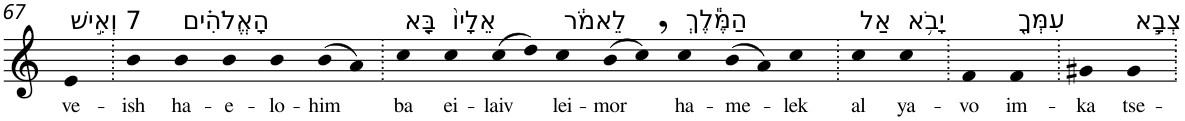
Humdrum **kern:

**kern	**text
*part1	*part1
*staff1	*staff1
*I"Piano	*
*I'Pno	*
!!LO:PB:g=z
*clefG2	*
*k[]	*
=67	=67
!LO:TX:a:t=7 וְאִ֣ישׁ	!
!	!LO:LY:b
4e	ve-
=68.	=68.
!	!LO:LY:b
4b	-ish
!LO:TX:a:t=הָאֱלֹהִ֗ים	!
!	!LO:LY:b
4b	ha-
!	!LO:LY:b
4b	-e-
!	!LO:LY:b
4b	-lo-
!	!LO:LY:b
(>8b	-him
8a)	.
=69.	=69.
!LO:TX:a:t=בָּ֤א	!
!	!LO:LY:b
4cc	ba
!LO:TX:a:t=אֵלָיו֙	!
!	!LO:LY:b
4cc	ei-
!	!LO:LY:b
(>8cc	-laiv
8dd)	.
!LO:TX:a:t=לֵאמֹ֔ר	!
!	!LO:LY:b
4cc	lei-
!	!LO:LY:b
(>8b	-mor
8cc,)	.
!LO:TX:a:t=הַמֶּ֕לֶךְ	!
!	!LO:LY:b
4cc	ha-
!	!LO:LY:b
(>8b	-me-
8a)	.
!	!LO:LY:b
4cc	-lek
=70.	=70.
!LO:TX:a:t=אַל	!
!	!LO:LY:b
4cc	al
!LO:TX:a:t=יָבֹ֥א	!
!	!LO:LY:b
4cc	ya-
=71.	=71.
!	!LO:LY:b
4f	-vo
!LO:TX:a:t=עִמְּךָ֖	!
!	!LO:LY:b
4f	im-
=72.	=72.
!	!LO:LY:b
4g#X	-ka
!LO:TX:a:t=צְבָ֣א	!
!	!LO:LY:b
4g#	tse-
=.	=.
*-	*-
